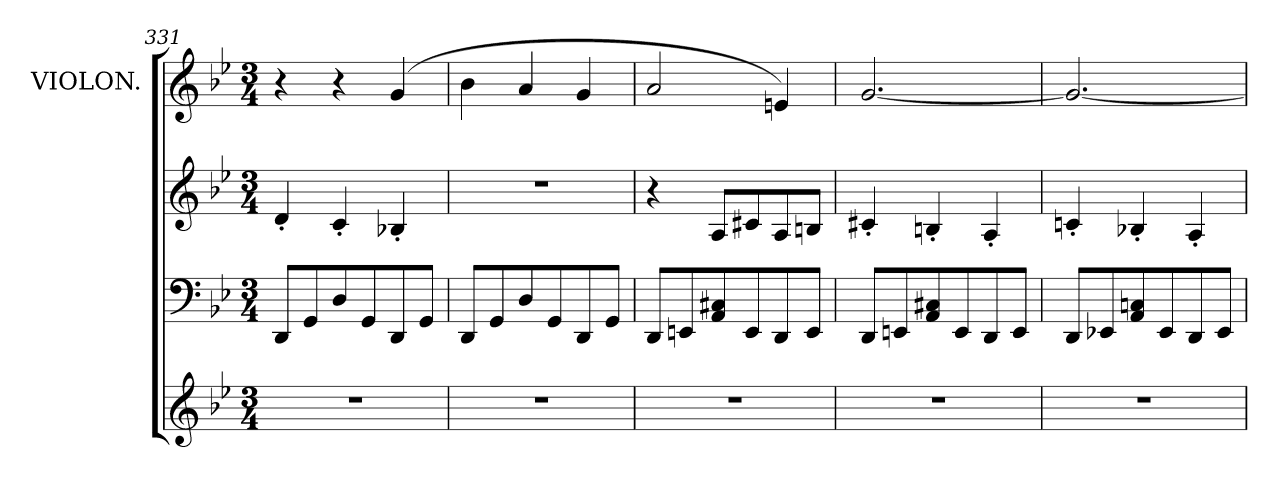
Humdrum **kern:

**kern	**kern	**kern	**kern
*part3	*part2	*part2	*part1
*staff4	*staff3	*staff2	*staff1
*	*	*	*I"VIOLON.
*clefG2	*clefF4	*clefG2	*clefG2
*k[b-e-]	*k[b-e-]	*k[b-e-]	*k[b-e-]
*B-:	*B-:	*B-:	*B-:
*M3/4	*M3/4	*M3/4	*M3/4
=331	=331	=331	=331
!LO:N:vis=1	!	!	!
2.r	8DD/L	4d'</	4r
.	8GG/	.	.
.	8D/	4c'</	4r
.	8GG/	.	.
.	8DD/	4B-X'</	(<4g/
.	8GG/J	.	.
=332	=332	=332	=332
!LO:N:vis=1	!	!LO:N:vis=1	!
2.r	8DD/L	2.r	4b-\
.	8GG/	.	.
.	8D/	.	4a/
.	8GG/	.	.
.	8DD/	.	4g/
.	8GG/J	.	.
=333	=333	=333	=333
!LO:N:vis=1	!	!	!
2.r	8DD/L	4r	2a/
.	8EEn/	.	.
.	8AA/ 8C#X/	8A/L	.
.	8EE/	8c#X/	.
.	8DD/	8A/	4en/)
.	8EE/J	8Bn/J	.
=334	=334	=334	=334
!LO:N:vis=1	!	!	!
2.r	8DD/L	4c#X'</	[<2.g/
.	8EEn/	.	.
.	8AA/ 8C#X/	4Bn'</	.
.	8EE/	.	.
.	8DD/	4A'</	.
.	8EE/J	.	.
!!LO:LB:g=z
=335	=335	=335	=335
!LO:N:vis=1	!	!	!
2.r	8DD/L	4cn'</	2.g/_
.	8EE-X/	.	.
.	8AA/ 8Cn/	4B-X'</	.
.	8EE-/	.	.
.	8DD/	4A'</	.
.	8EE-/J	.	.
=	=	=	=
*-	*-	*-	*-
